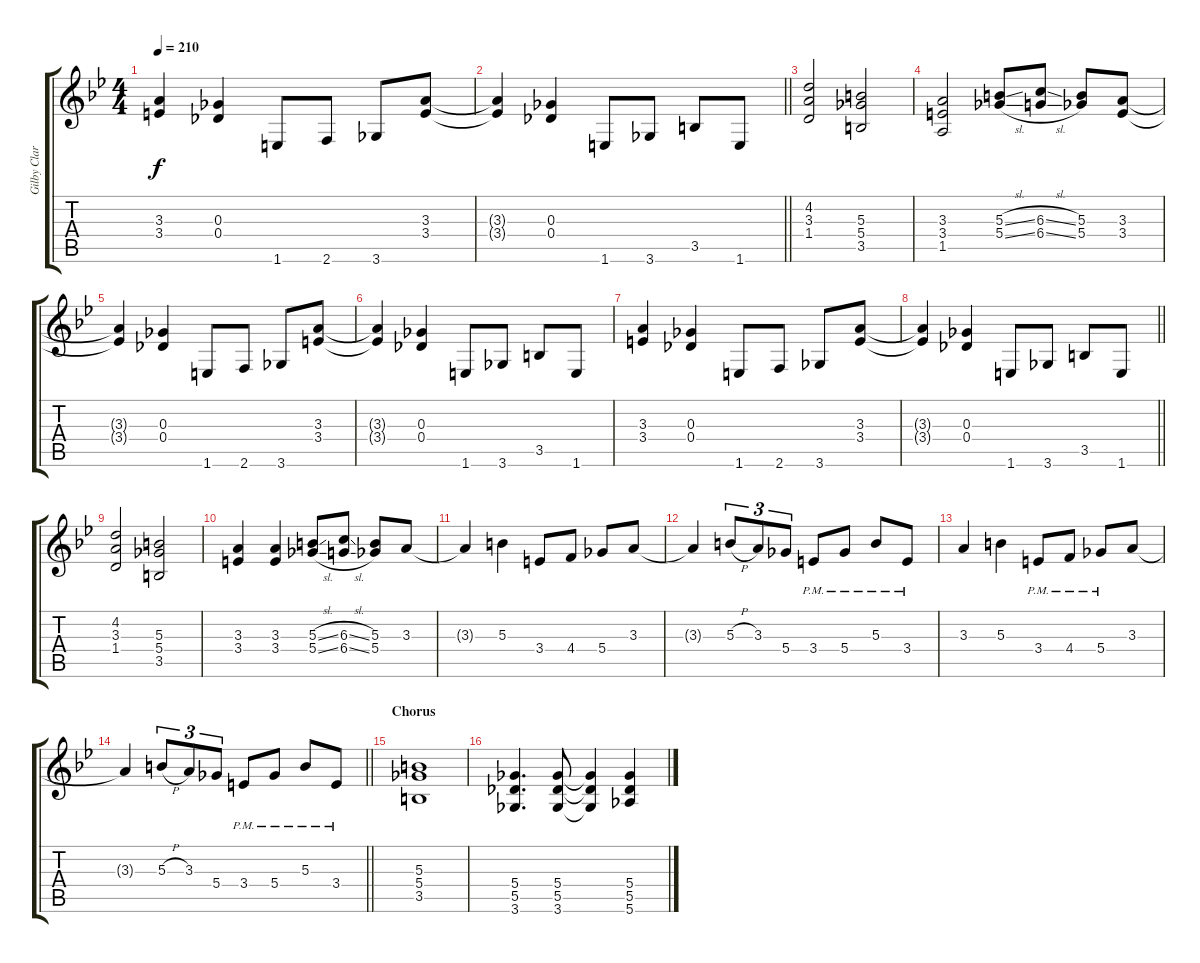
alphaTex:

\track ("Gilby Clarke - Rhytm Guitar" "Gilby Clar") {instrument overdrivenguitar}
\staff {score tabs}
\tuning (Eb4 Bb3 Gb3 Db3 Ab2 Eb2) {hide}
\ts (4 4)
\tempo 210
\clef g2
\ks bb
(3.3 3.4).4{dy f} (0.3 0.4).4 1.6.8 2.6.8 3.6.8 (3.3 3.4).8 |
\barLineRight lightlight
(3.3{t} 3.4{t}).4 (0.3 0.4).4 1.6.8 3.6.8 3.5.8 1.6.8 |
(4.2 3.3 1.4).2 (5.3 5.4 3.5).2 |
(3.3 3.4 1.5).2 (5.3{sl} 5.4{sl}).8 (6.3{sl} 6.4{sl}).8 (5.3 5.4).8 (3.3 3.4).8 |
(3.3{t} 3.4{t}).4 (0.3 0.4).4 1.6.8 2.6.8 3.6.8 (3.3 3.4).8 |
(3.3{t} 3.4{t}).4 (0.3 0.4).4 1.6.8 3.6.8 3.5.8 1.6.8 |
(3.3 3.4).4 (0.3 0.4).4 1.6.8 2.6.8 3.6.8 (3.3 3.4).8 |
\barLineRight lightlight
(3.3{t} 3.4{t}).4 (0.3 0.4).4 1.6.8 3.6.8 3.5.8 1.6.8 |
(4.2 3.3 1.4).2 (5.3 5.4 3.5).2 |
(3.3 3.4).4 (3.3 3.4).4 (5.3{sl} 5.4{sl}).8 (6.3{sl} 6.4{sl}).8 (5.3 5.4).8 3.3.8 |
3.3{t}.4 5.3.4 3.4.8 4.4.8 5.4.8 3.3.8 |
3.3{t}.4 5.3{h}.8{tu (3 2)} 3.3.8{tu (3 2)} 5.4.8{tu (3 2)} 3.4{pm}.8 5.4{pm}.8 5.3{pm}.8 3.4{pm}.8 |
3.3.4 5.3.4 3.4{pm}.8 4.4{pm}.8 5.4{pm}.8 3.3.8 |
\barLineRight lightlight
3.3{t}.4 5.3{h}.8{tu (3 2)} 3.3.8{tu (3 2)} 5.4.8{tu (3 2)} 3.4{pm}.8 5.4{pm}.8 5.3{pm}.8 3.4{pm}.8 |
\section ("" "Chorus")
(5.3 5.4 3.5).1 |
(5.4 5.5 3.6).4{d} (5.4 5.5 3.6).8 (5.4{t} 5.5{t} 3.6{t}).4 (5.4 5.5 5.6).4
